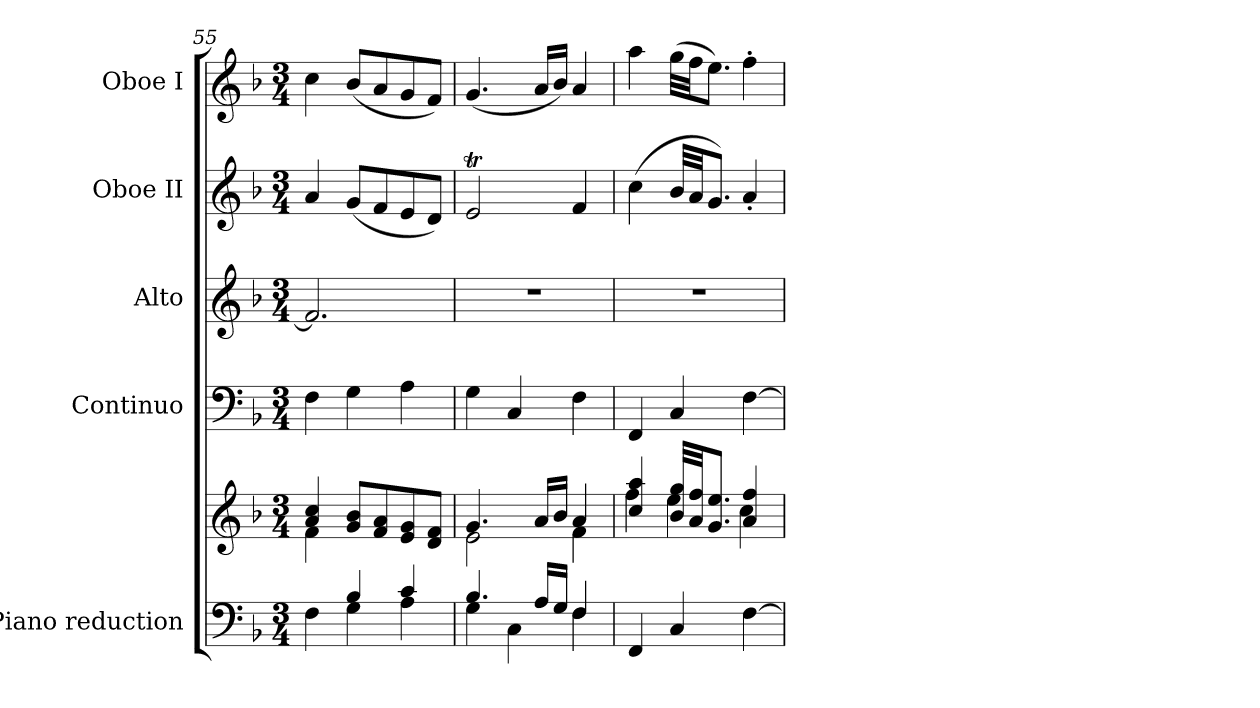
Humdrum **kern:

**kern	**kern	**kern	**kern	**kern	**kern
*part5	*part5	*part4	*part3	*part2	*part1
*staff6	*staff5	*staff4	*staff3	*staff2	*staff1
*I"Piano reduction	*	*I"Continuo	*I"Alto	*I"Oboe II	*I"Oboe I
*I'Pno	*	*	*	*I'Ob	*I'Ob
*clefF4	*clefG2	*clefF4	*clefG2	*clefG2	*clefG2
*k[b-]	*k[b-]	*k[b-]	*k[b-]	*k[b-]	*k[b-]
*M3/4	*M3/4	*M3/4	*M3/4	*M3/4	*M3/4
=55	=55	=55	=55	=55	=55
*^	*^	*	*	*	*
4ryy	4F\	4a/ 4cc/	4f\	4F\	2.f/]	4a/	4cc\
4B-/	4G\	8g/ 8b-/L	2ryy	4G\	.	(<8g/L	(<8b-/L
.	.	8f/ 8a/	.	.	.	8f/	8a/
4c/	4A\	8e/ 8g/	.	4A\	.	8e/	8g/
.	.	8d/ 8f/J	.	.	.	8d/J)	8f/J)
=56	=56	=56	=56	=56	=56	=56	=56
4.B-/	4G\	4.g/	2e\	4G\	2.r	2et/	(<4.g/
.	4C\	.	.	4C/	.	.	.
16A/LL	.	16a/LL	.	.	.	.	16a/LL
16G/JJ	.	16b-/JJ	.	.	.	.	16b-/JJ)
4F/	4F\	4a/	4f\	4F\	.	4f/	4a/
*v	*v	*	*	*	*	*	*
=57	=57	=57	=57	=57	=57	=57
4FF/	4cc/ 4aa/	4ff\	4FF/	2.r	(>4cc\	4aa\
4C/	32b-/ 32gg/LLL	4ee\	4C/	.	32b-/LLL	(>32gg\LLL
.	32a/ 32ff/JJ	.	.	.	32a/JJ	32ff\JJ
.	8.g/ 8.ee/J	.	.	.	8.g/J)	8.ee\J)
[4F\	4a/ 4ff/	4cc\	[4F\	.	4a'/	4ff'\
*	*v	*v	*	*	*	*
=	=	=	=	=	=
*-	*-	*-	*-	*-	*-
